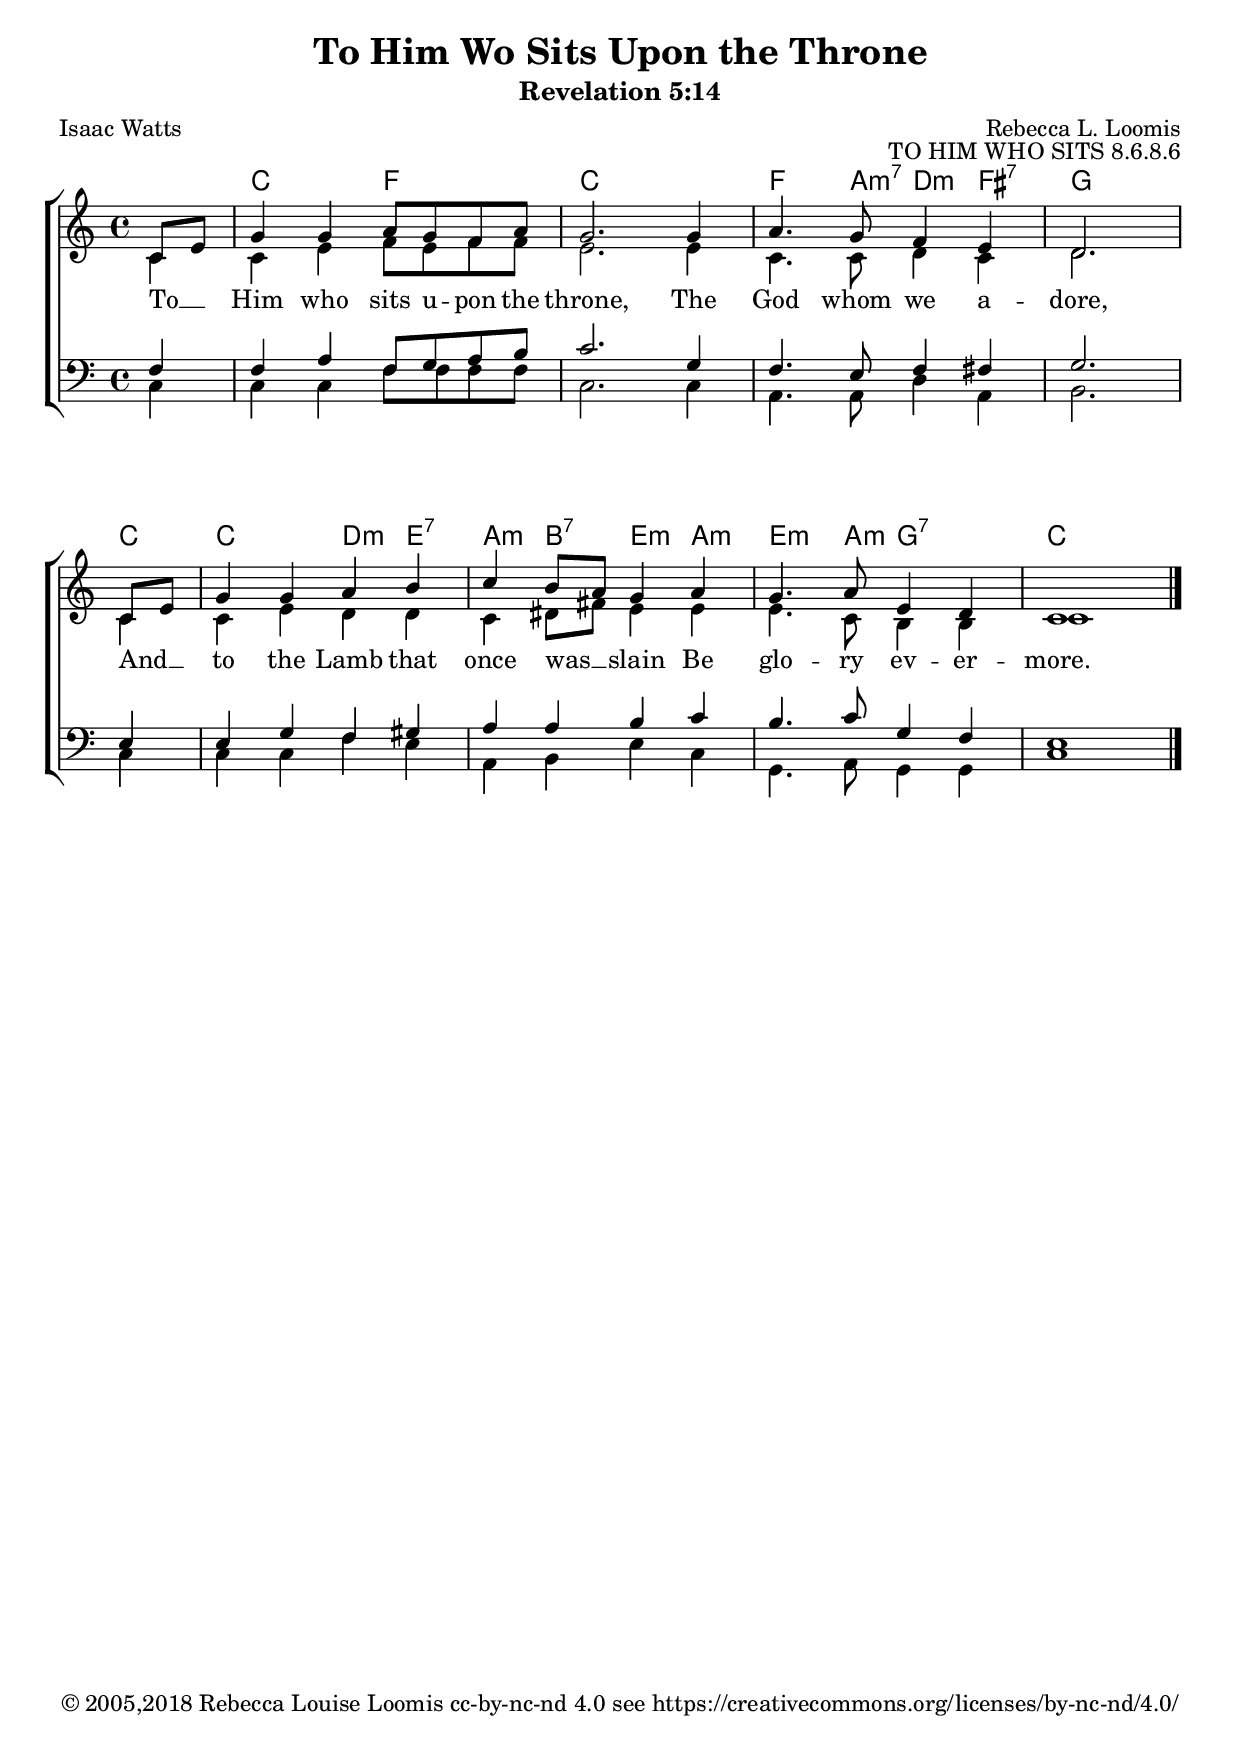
%{


Lyrics: Issac Watts / Rev 5:14
More on this text: 
  https://hymnary.org/text/to_him_who_sits_upon_the_throne_the_god

Music and this arrangement:

©2005,2018 Rebecca Louise Loomis and Steven Robert Loomis

Licensed under https://creativecommons.org/licenses/by-nc-nd/4.0/


%}

\language "english"

\paper {
  top-system-spacing #'basic-distance = #10
  score-system-spacing #'basic-distance = #20
  system-system-spacing #'basic-distance = #20
  last-bottom-spacing #'basic-distance = #10
}

global = {
  \key c \major
  \time 4/4
 \partial 4
  s4 | s1 | s1 | s1 | s2. \bar "|" \break
  s4 | s1 | s1 | s1 | s1 \bar "|."

}


\header{
  title = "To Him Wo Sits Upon the Throne"
  subtitle = "Revelation 5:14"
  poet = "Isaac Watts"
  opus = "TO HIM WHO SITS 8.6.8.6"
  composer = "Rebecca L. Loomis"
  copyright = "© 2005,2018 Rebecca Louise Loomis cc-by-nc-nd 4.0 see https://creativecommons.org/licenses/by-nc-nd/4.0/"
}


sopMusic = \relative c' {
c8 e8 g4 g a8 g8 f8 a8 g2.
g4 a4. g8 f4 e d2.
c8 e8 g4 g a b c b8 a8 g4
a g4. a8 e4 d4 c1
}



altMusic = \relative c' {
c4 c e f8 e f f e2.
e4 c4. c8 d4 c d2.
c4 c e d d c ds8 fs8 e4
e e4. c8 b4 b c1
}

wordsa = \lyricmode { 
To __ _  | Him who sits u -- pon the throne, The God whom we a -- dore,
And __ _ to the Lamb that once was __ _ slain Be glo -- ry ev -- er -- more.
}


tenMusic = \relative c {
f4 f a f8 g8 a8 b8 c2.
g4 f4. e8 f4 fs g2.
e4 e g f gs a a b
c b4. c8 g4 f4 e1
}

basMusic = \relative c {
c4 c c f8 f8 f8 f8 c2.
c4 a4. a8 d4 a4 b2.
c4 c c f e a, b e
c4 g4. a8 g4 g c1
}



\score {
	\new ChoirStaff <<
		\chords { 
			s4 c2 f2 c1 f4. a8:m7 d4:m fs4:7 
  			g2. c4 c2 d4:m e4:7 a:m b:7 e:m a:m e4.:m a8:m g2:7 c1
		}
		\new Staff = "men" <<
		     	\clef "treble"
			\new Voice = "soprano" {
				\voiceOne
				<< \global \sopMusic >>
			}
			\new Voice = "alto" {
				\voiceTwo
				<< \global \altMusic >>
			}
			\new Lyrics \lyricsto "soprano" \wordsa
		>>
		\new Staff = "men" <<
		     	\clef "bass"
			\new Voice = "tenor" {
				\voiceOne
				<< \global \tenMusic >>
			}
			\new Voice = "bass" {
				\voiceTwo
				<< \global \basMusic >>
			}
			% A, T, B here
		>>
	>>
	  \layout {
    \context { \Score }
  }

}

\paper {  % Start paper block
  indent = 0     % don't indent first system
%  line-width = 130   % shorten line length to suit music
}  % End paper block


\version "2.18.2"  % necessary for upgrading to future LilyPond versions.
